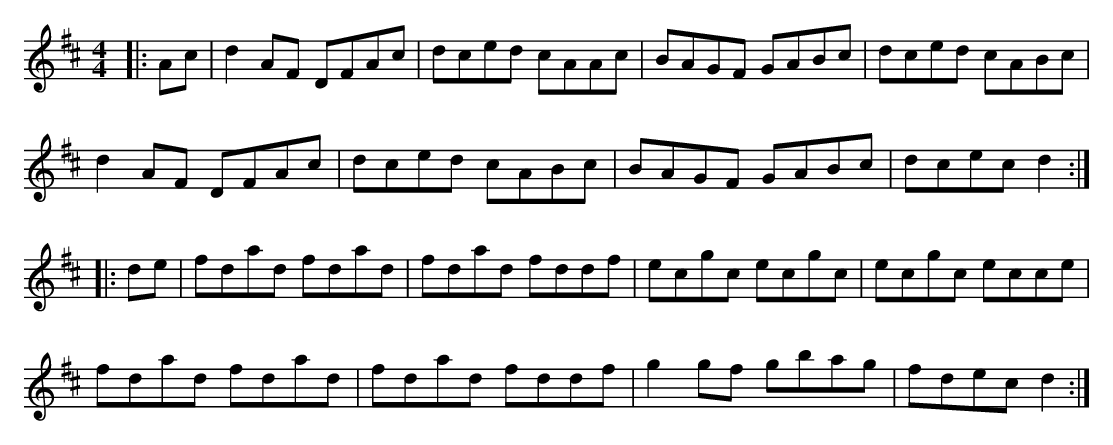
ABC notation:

X:1
M:4/4
K:D
|:Ac|d2AF DFAc|dced cAAc|BAGF GABc|dced cABc|
d2AF DFAc|dced cABc|BAGF GABc|dcec d2:|
|:de|fdad fdad|fdad fddf|ecgc ecgc|ecgc ecce|
fdad fdad|fdad fddf|g2gf gbag|fdec d2:|
